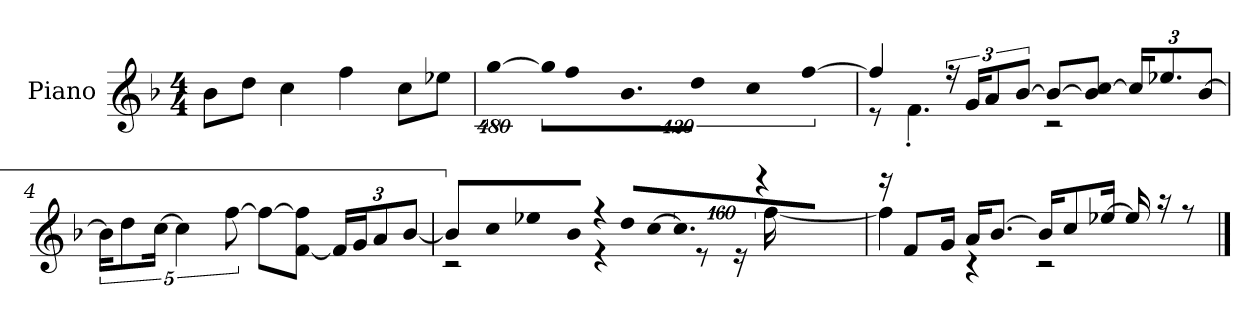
**kern
*part1
*staff1
*I"Piano
*I'P-no
*clefG2
*k[b-]
*M4/4
*MM90
=1
8b-\L
8dd\J
4cc\
4ff\
8cc\L
8ee-X\J
=2
!LO:N:vis=4
[1920%427gg\
!LO:N:vis=16
1920%107gg\KL]
!LO:N:vis=8
640%71ff\
9.b-\
!LO:N:vis=8
640%71dd\J
!LO:N:vis=4
1920%427cc\
!LO:N:vis=8
[640%71ff\
=3
*^
4ff/]	8r
.	4.f'\
24r	.
24g/KL	.
12a/	.
[12b-/J	.
8b-/L_	2r
8b-/] [8cc/J	.
*Xbrackettup	*
24cc/KL]	.
12.ee-X/	.
[12b-/J	.
*v	*v
=4
*brackettup
20b-\KL]
10dd\
[20cc\Jk
5cc\]
[10ff\
8ff\L_
[8f\ 8ff\]J
*Xbrackettup
24f/LL]
24g/J
12a/
[12b-/J
!!LO:LB:g=z
=5
*brackettup
!LO:N:vis=8
*^
960%137b-/L]	2r
!LO:N:vis=8	!
960%137cc/	.
!LO:N:vis=8	!
960%137ee-X/	.
!LO:N:vis=16	!
1920%137b-/Jk	.
!LO:N:vis=16	!
1920%137r	.
.	4r
!LO:N:vis=16	!
1920%137dd/LL	.
!LO:N:vis=16	!
[1920%137cc/J	.
!LO:N:vis=8.	!
640%137cc/J]	.
.	8r
.	16r
!LO:N:vis=16	!
1920%137r	.
.	[16ff\
960ryy	.
=6	=6
16r	4ff\]
8f/L	.
16g/Jk	.
16a/KL	4r
[8.b-/J	.
16b-/KL]	2r
8cc/	.
[16ee-X/Jk	.
16ee-/]	.
16r	.
8r	.
*v	*v
==
*-
